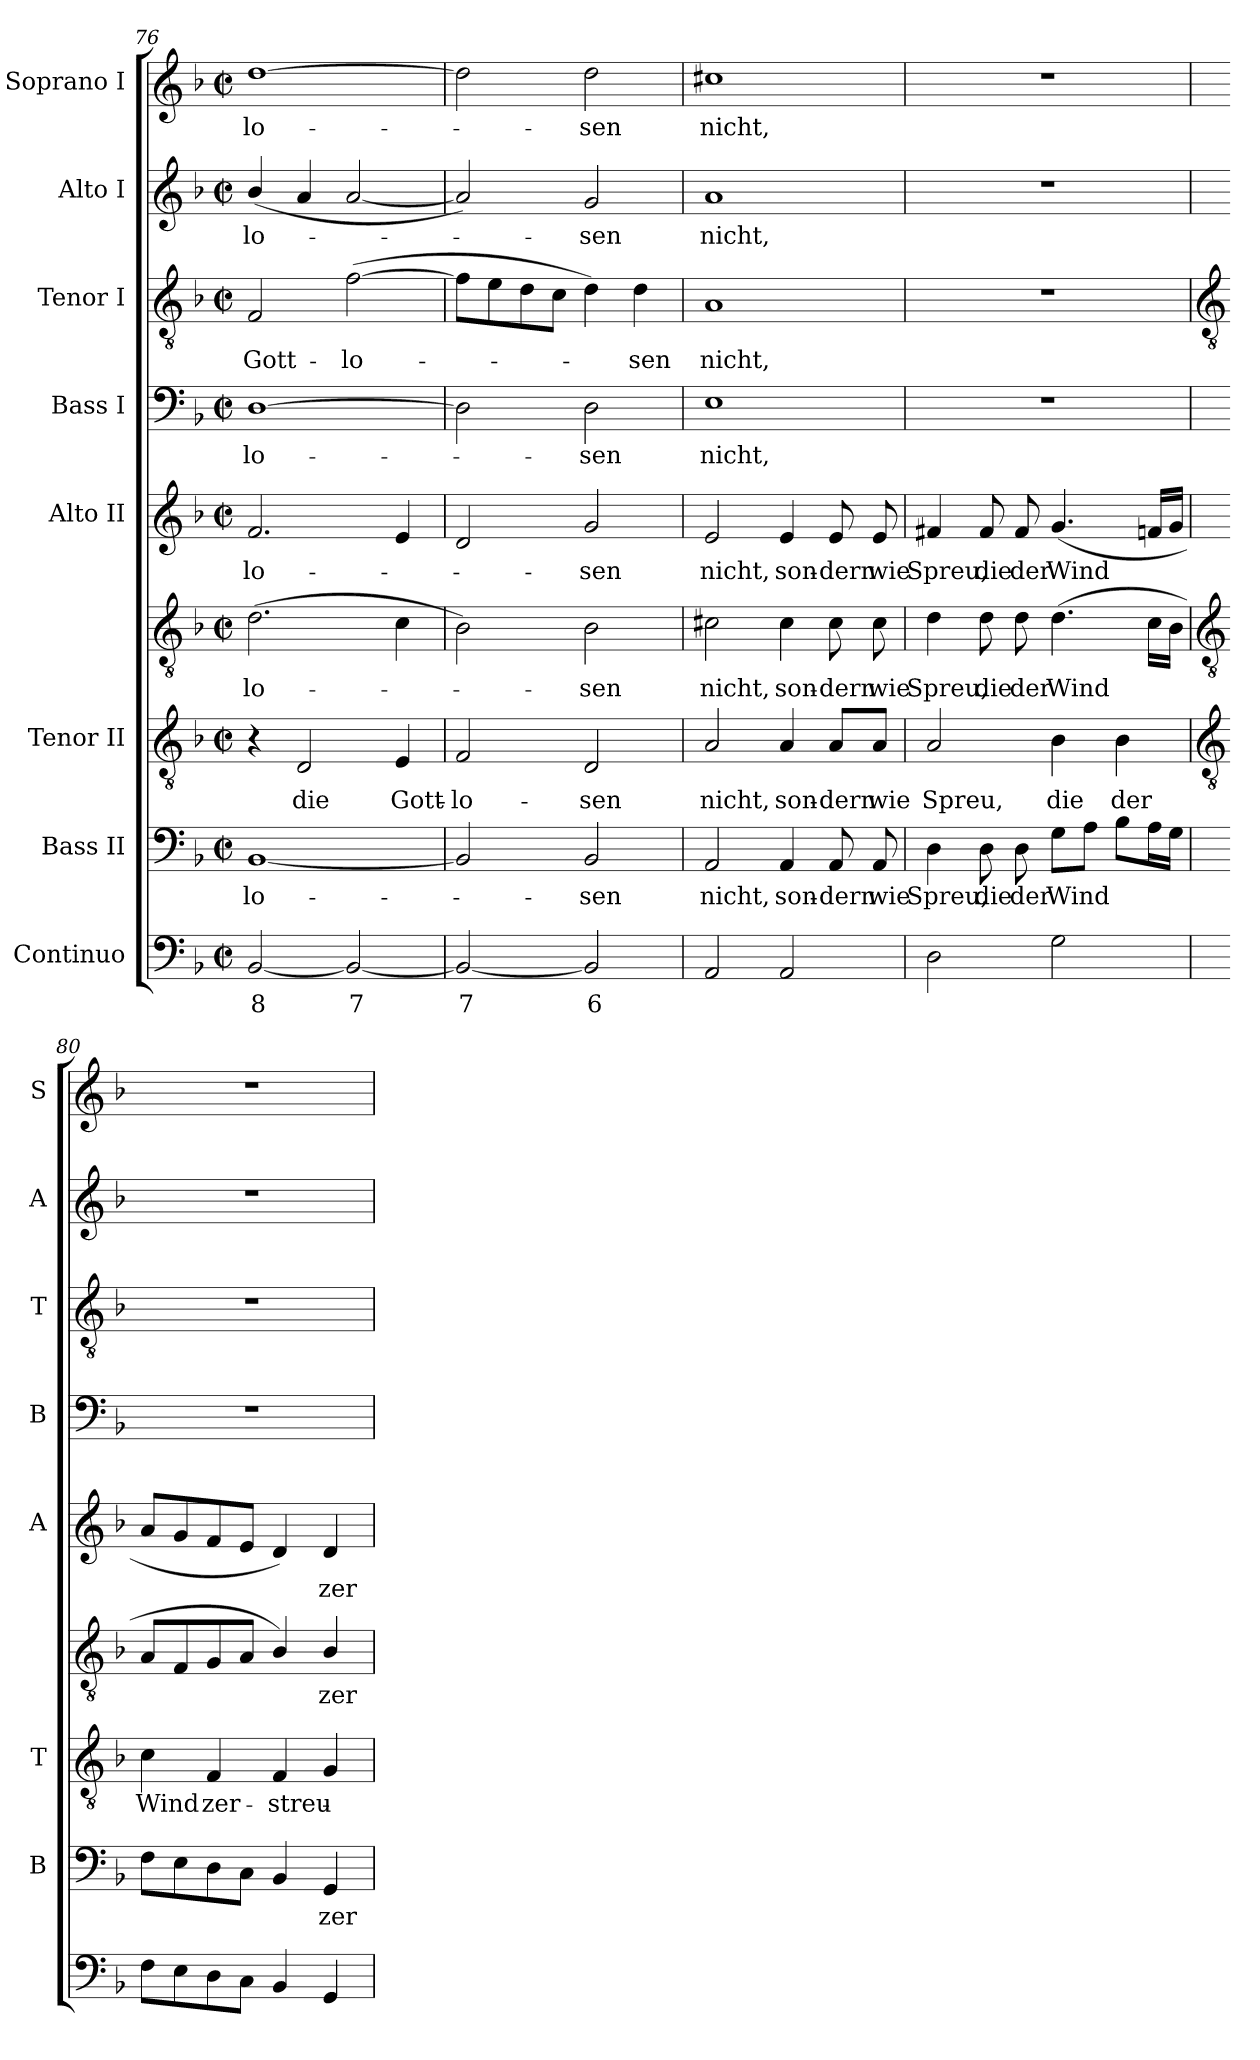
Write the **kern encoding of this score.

**kern	**text	**kern	**text	**kern	**text	**kern	**text	**kern	**text	**kern	**text	**kern	**text	**kern	**text	**kern	**text
*part8	*part8	*part7	*part7	*part6	*part6	*part6	*part6	*part5	*part5	*part4	*part4	*part3	*part3	*part2	*part2	*part1	*part1
*staff9	*staff9	*staff8	*staff8	*staff7	*staff7	*staff6	*staff6	*staff5	*staff5	*staff4	*staff4	*staff3	*staff3	*staff2	*staff2	*staff1	*staff1
*I"Continuo	*	*I"Bass II	*	*I"Tenor II	*	*	*	*I"Alto II	*	*I"Bass I	*	*I"Tenor I	*	*I"Alto I	*	*I"Soprano I	*
*	*	*I'B	*	*I'T	*	*	*	*I'A	*	*I'B	*	*I'T	*	*I'A	*	*I'S	*
*clefF4	*	*clefF4	*	*clefGv2	*	*clefGv2	*	*clefG2	*	*clefF4	*	*clefGv2	*	*clefG2	*	*clefG2	*
*k[b-]	*	*k[b-]	*	*k[b-]	*	*k[b-]	*	*k[b-]	*	*k[b-]	*	*k[b-]	*	*k[b-]	*	*k[b-]	*
*F:	*	*F:	*	*F:	*	*F:	*	*F:	*	*F:	*	*F:	*	*F:	*	*F:	*
*M2/2	*	*M2/2	*	*M2/2	*	*M2/2	*	*M2/2	*	*M2/2	*	*M2/2	*	*M2/2	*	*M2/2	*
*met(c|)	*	*met(c|)	*	*met(c|)	*	*met(c|)	*	*met(c|)	*	*met(c|)	*	*met(c|)	*	*met(c|)	*	*met(c|)	*
=76	=76	=76	=76	=76	=76	=76	=76	=76	=76	=76	=76	=76	=76	=76	=76	=76	=76
!	!LO:LY:b	!	!LO:LY:b	!	!	!	!LO:LY:b	!	!LO:LY:b	!	!LO:LY:b	!	!LO:LY:b	!	!LO:LY:b	!	!LO:LY:b
[2BB-	8	[1BB-	-lo-	4r	.	(>2.d	lo-	2.f	-lo-	[1D	-lo-	2F	Gott-	(<4b-/	-lo-	[1dd	-lo-
!	!	!	!	!	!LO:LY:b	!	!	!	!	!	!	!	!	!	!	!	!
.	.	.	.	2D	die	.	.	.	.	.	.	.	.	4a	.	.	.
!	!LO:LY:b	!	!	!	!	!	!	!	!	!	!	!	!LO:LY:b	!	!	!	!
2BB-_	7	.	.	.	.	.	.	.	.	.	.	(>[2f	-lo-	[2a	.	.	.
!	!	!	!	!	!LO:LY:b	!	!	!	!	!	!	!	!	!	!	!	!
.	.	.	.	4E	Gott-	4c	.	4e	.	.	.	.	.	.	.	.	.
=77	=77	=77	=77	=77	=77	=77	=77	=77	=77	=77	=77	=77	=77	=77	=77	=77	=77
!	!LO:LY:b	!	!	!	!LO:LY:b	!	!	!	!	!	!	!	!	!	!	!	!
2BB-_	7	2BB-]	.	2F	lo-	2B-)	.	2d	.	2D]	.	8fL]	.	2a])	.	2dd]	.
.	.	.	.	.	.	.	.	.	.	.	.	8e	.	.	.	.	.
.	.	.	.	.	.	.	.	.	.	.	.	8d	.	.	.	.	.
.	.	.	.	.	.	.	.	.	.	.	.	8cJ	.	.	.	.	.
!	!LO:LY:b	!	!LO:LY:b	!	!LO:LY:b	!	!LO:LY:b	!	!LO:LY:b	!	!LO:LY:b	!	!	!	!LO:LY:b	!	!LO:LY:b
2BB-]	6	2BB-	sen	2D	-sen	2B-	-sen	2g	sen	2D	sen	4d)	.	2g	sen	2dd	sen
!	!	!	!	!	!	!	!	!	!	!	!	!	!LO:LY:b	!	!	!	!
.	.	.	.	.	.	.	.	.	.	.	.	4d	sen	.	.	.	.
=78	=78	=78	=78	=78	=78	=78	=78	=78	=78	=78	=78	=78	=78	=78	=78	=78	=78
!	!	!	!LO:LY:b	!	!LO:LY:b	!	!LO:LY:b	!	!LO:LY:b	!	!LO:LY:b	!	!LO:LY:b	!	!LO:LY:b	!	!LO:LY:b
2AA	.	2AA	nicht,	2A	nicht,	2c#X	nicht,	2e	nicht,	1E	nicht,	1A	nicht,	1a	nicht,	1cc#X	nicht,
!	!	!	!LO:LY:b	!	!LO:LY:b	!	!LO:LY:b	!	!LO:LY:b	!	!	!	!	!	!	!	!
2AA	.	4AA	son-	4A	son-	4c#	son-	4e	son-	.	.	.	.	.	.	.	.
!	!	!	!LO:LY:b	!	!LO:LY:b	!	!LO:LY:b	!	!LO:LY:b	!	!	!	!	!	!	!	!
.	.	8AA	-dern	8A/L	-dern	8c#	-dern	8e	-dern	.	.	.	.	.	.	.	.
!	!	!	!LO:LY:b	!	!LO:LY:b	!	!LO:LY:b	!	!LO:LY:b	!	!	!	!	!	!	!	!
.	.	8AA	wie	8A/J	wie	8c#	wie	8e	wie	.	.	.	.	.	.	.	.
=79	=79	=79	=79	=79	=79	=79	=79	=79	=79	=79	=79	=79	=79	=79	=79	=79	=79
!	!	!	!LO:LY:b	!	!LO:LY:b	!	!LO:LY:b	!	!LO:LY:b	!	!	!	!	!	!	!	!
2D	.	4D	Spreu,	2A	Spreu,	4d	Spreu,	4f#X	Spreu,	1r	.	1r	.	1r	.	1r	.
!	!	!	!LO:LY:b	!	!	!	!LO:LY:b	!	!LO:LY:b	!	!	!	!	!	!	!	!
.	.	8D	die	.	.	8d	die	8f#	die	.	.	.	.	.	.	.	.
!	!	!	!LO:LY:b	!	!	!	!LO:LY:b	!	!LO:LY:b	!	!	!	!	!	!	!	!
.	.	8D	der	.	.	8d	der	8f#	der	.	.	.	.	.	.	.	.
!	!	!	!LO:LY:b	!	!LO:LY:b	!	!LO:LY:b	!	!LO:LY:b	!	!	!	!	!	!	!	!
2G	.	8GL	Wind	4B-	die	(<4.d	Wind	(<4.g	Wind	.	.	.	.	.	.	.	.
.	.	8AJ	.	.	.	.	.	.	.	.	.	.	.	.	.	.	.
!	!	!	!	!	!LO:LY:b	!	!	!	!	!	!	!	!	!	!	!	!
.	.	8B-L	.	4B-	der	.	.	.	.	.	.	.	.	.	.	.	.
.	.	16AL	.	.	.	16cLL	.	16fnLL	.	.	.	.	.	.	.	.	.
.	.	16GJJ	.	.	.	16B-JJ	.	16gJJ	.	.	.	.	.	.	.	.	.
!!LO:LB:g=z
=80	=80	=80	=80	=80	=80	=80	=80	=80	=80	=80	=80	=80	=80	=80	=80	=80	=80
*	*	*	*	*clefGv2	*	*clefGv2	*	*	*	*	*	*clefGv2	*	*	*	*	*
!	!	!	!	!	!LO:LY:b	!	!	!	!	!	!	!	!	!	!	!	!
8FL	.	8FL	.	4c	-Wind	8AL	.	8aL	.	1r	.	1r	.	1r	.	1r	.
8E	.	8E	.	.	.	8F	.	8g	.	.	.	.	.	.	.	.	.
!	!	!	!	!	!LO:LY:b	!	!	!	!	!	!	!	!	!	!	!	!
8D	.	8D	.	4F	zer-	8G	.	8f	.	.	.	.	.	.	.	.	.
8CJ	.	8CJ	.	.	.	8AJ	.	8eJ	.	.	.	.	.	.	.	.	.
!	!	!	!	!	!LO:LY:b	!	!	!	!	!	!	!	!	!	!	!	!
4BB-	.	4BB-	.	4F	-streu-	4B-/)	.	4d)	.	.	.	.	.	.	.	.	.
!	!	!	!LO:LY:b	!	!	!	!LO:LY:b	!	!LO:LY:b	!	!	!	!	!	!	!	!
4GG	.	4GG	zer-	4G	.	4B-/	zer-	4d	zer-	.	.	.	.	.	.	.	.
=	=	=	=	=	=	=	=	=	=	=	=	=	=	=	=	=	=
*-	*-	*-	*-	*-	*-	*-	*-	*-	*-	*-	*-	*-	*-	*-	*-	*-	*-
